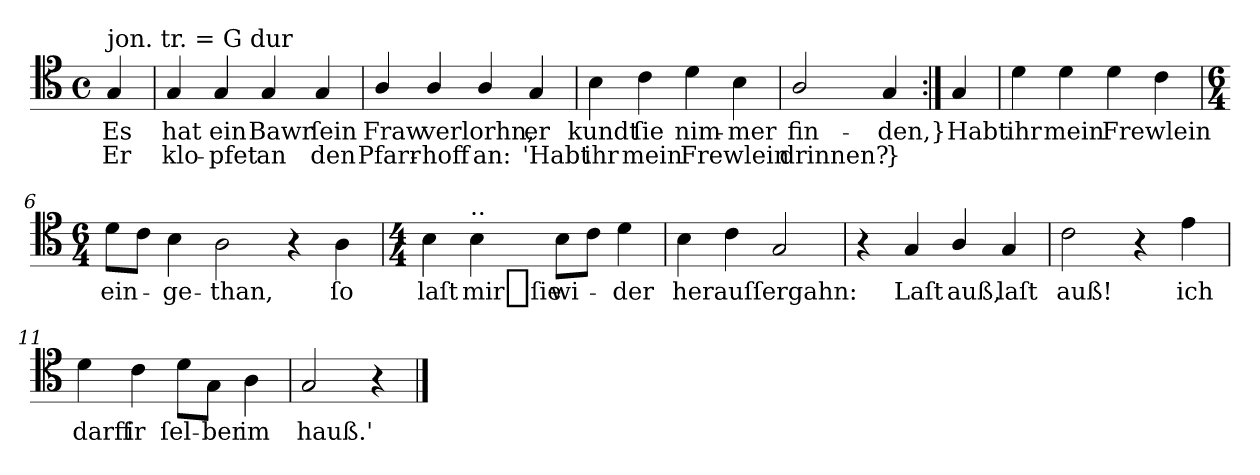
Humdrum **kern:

**kern	**text	**text
*part1	*part1	*part1
*staff1	*staff1	*staff1
*clefC4	*	*
*k[]	*	*
*M4/4	*	*
*met(c)	*	*
=	=	=
!LO:TX:a:t=jon. tr. = G dur	!	!
4G	Es	Er
=1	=1	=1
4G	hat	klo-
4G	ein	-pfet
4G	Bawr	an
4G	ſein	den
=2	=2	=2
4A/	Fraw	Pfarr-
4A/	verlorhn,	-hoff
4A/	.	an:
4G	er	'Habt
=3	=3	=3
4B	kundt	ihr
4c	ſie	mein
4d	nim-	Frewlein
4B	-mer	.
=4	=4	=4
2A/	fin-	drinnen?
4G	-den,}	}
=:|!	=:|!	=:|!
4G	Habt	.
=5	=5	=5
4d	ihr	.
4d	mein	.
4d	Frewlein	.
4c	.	.
=6	=6	=6
*M6/4	*	*
8dL	ein-	.
8cJ	.	.
4B	-ge-	.
2A	-than,	.
4r	.	.
4A	ſo	.
=7	=7	=7
*M4/4	*	*
4B	laſt	.
!LO:TX:a:t=..	!	!
4B	mir_ſie	.
8BL	wi-	.
8cJ	.	.
4d	-der	.
=8	=8	=8
4B	herauſſergahn:	.
4c	.	.
2G	.	.
=9	=9	=9
4r	.	.
4G	Laſt	.
4A/	auß,	.
4G	laſt	.
=10	=10	=10
2c	auß!	.
4r	.	.
4e	ich	.
=11	=11	=11
4d	darff	.
4c	ir	.
8dL	ſel-	.
8GJ	-ber	.
4A	im	.
=12	=12	=12
2G	hauß.'	.
4r	.	.
==	==	==
*-	*-	*-
